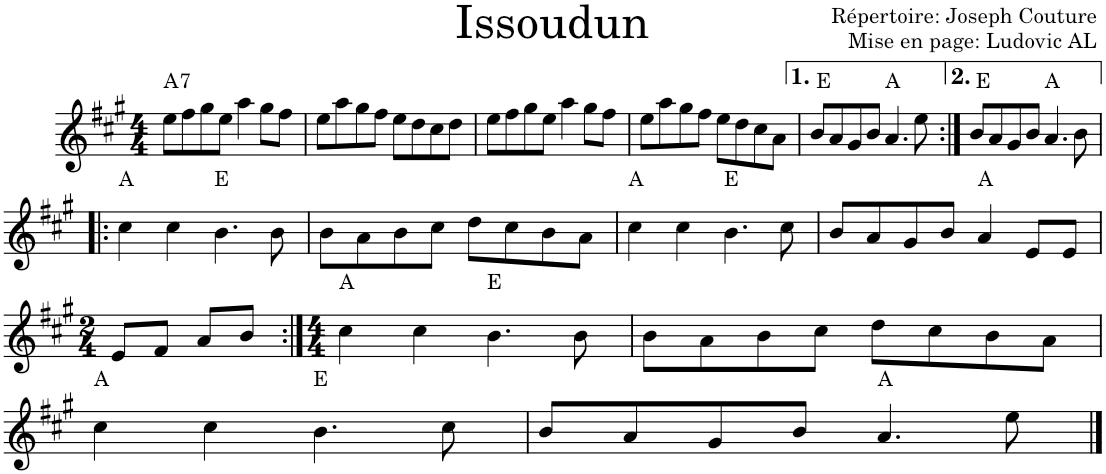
**kern	**harte
*part1	*part1
*staff1	*
*I"Voice	*
*I'V	*
*clefG2	*
*k[f#c#g#]	*
*M4/4	*
=1	=1
!	!LO:H:kt=7
8ee\L	A:7
8ff#\	.
8gg#\	.
8ee\J	.
4aa\	.
8gg#\L	.
8ff#\J	.
=2	=2
8ee\L	.
8aa\	.
8gg#\	.
8ff#\J	.
8ee\L	.
8dd\	.
8cc#\	.
8dd\J	.
=3	=3
8ee\L	.
8ff#\	.
8gg#\	.
8ee\J	.
4aa\	.
8gg#\L	.
8ff#\J	.
=4	=4
8ee\L	.
8aa\	.
8gg#\	.
8ff#\J	.
8ee\L	.
8dd\	.
8cc#\	.
8a\J	.
=5	=5
8b/L	E:maj
8a/	.
8g#/	.
8b/J	.
4.a/	A:maj
8ee\	.
=6:|!	=6:|!
8b/L	E:maj
8a/	.
8g#/	.
8b/J	.
4.a/	A:maj
8b\	.
!!LO:LB:g=z
=7!|:	=7!|:
4cc#\	A:maj
4cc#\	.
4.b\	E:maj
8b\	.
=8	=8
8b\L	.
8a\	.
8b\	.
8cc#\J	.
8dd\L	.
8cc#\	.
8b\	.
8a\J	.
=9	=9
4cc#\	A:maj
4cc#\	.
4.b\	E:maj
8cc#\	.
=10	=10
8b/L	.
8a/	.
8g#/	.
8b/J	.
4a/	A:maj
8e/L	.
8e/J	.
!!LO:LB:g=z
=11	=11
*M2/4	*
8e/L	.
8f#/J	.
8a/L	.
8b/J	.
=12:|!	=12:|!
*M4/4	*
4cc#\	A:maj
4cc#\	.
4.b\	E:maj
8b\	.
=13	=13
8b\L	.
8a\	.
8b\	.
8cc#\J	.
8dd\L	.
8cc#\	.
8b\	.
8a\J	.
!!LO:LB:g=z
=14	=14
4cc#\	A:maj
4cc#\	.
4.b\	E:maj
8cc#\	.
=15	=15
8b/L	.
8a/	.
8g#/	.
8b/J	.
4.a/	A:maj
8ee\	.
==	==
*-	*-
